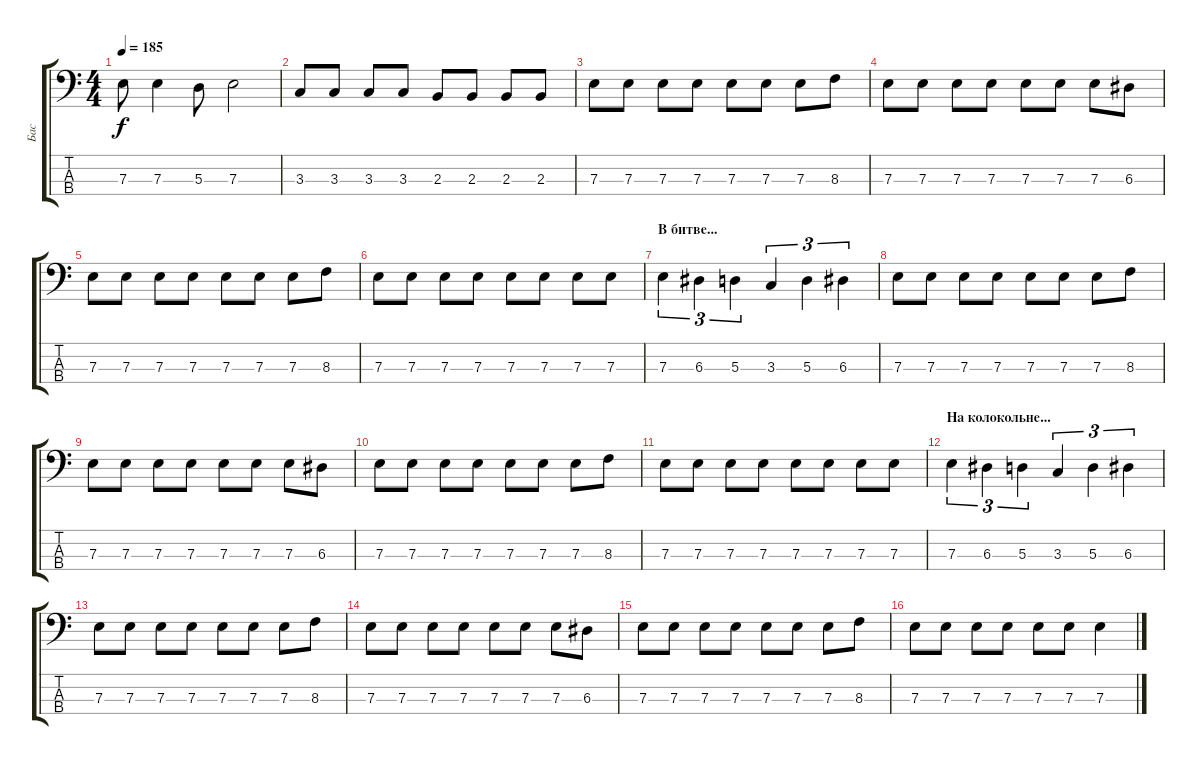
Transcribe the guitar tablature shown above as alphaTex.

\track ("Бас" "Бас") {instrument electricbassfinger}
\staff {score tabs}
\tuning (G2 D2 A1 E1) {hide}
\ts (4 4)
\tempo 185
\clef f4
\ks c
7.3.8{dy f} 7.3.4 5.3.8 7.3.2 |
3.3.8 3.3.8 3.3.8 3.3.8 2.3.8 2.3.8 2.3.8 2.3.8 |
7.3.8 7.3.8 7.3.8 7.3.8 7.3.8 7.3.8 7.3.8 8.3.8 |
7.3.8 7.3.8 7.3.8 7.3.8 7.3.8 7.3.8 7.3.8 6.3.8 |
7.3.8 7.3.8 7.3.8 7.3.8 7.3.8 7.3.8 7.3.8 8.3.8 |
7.3.8 7.3.8 7.3.8 7.3.8 7.3.8 7.3.8 7.3.8 7.3.8 |
\section ("" "В битве...")
7.3.4{tu (3 2)} 6.3.4{tu (3 2)} 5.3.4{tu (3 2)} 3.3.4{tu (3 2)} 5.3.4{tu (3 2)} 6.3.4{tu (3 2)} |
7.3.8 7.3.8 7.3.8 7.3.8 7.3.8 7.3.8 7.3.8 8.3.8 |
7.3.8 7.3.8 7.3.8 7.3.8 7.3.8 7.3.8 7.3.8 6.3.8 |
7.3.8 7.3.8 7.3.8 7.3.8 7.3.8 7.3.8 7.3.8 8.3.8 |
7.3.8 7.3.8 7.3.8 7.3.8 7.3.8 7.3.8 7.3.8 7.3.8 |
\section ("" "На колокольне...")
7.3.4{tu (3 2)} 6.3.4{tu (3 2)} 5.3.4{tu (3 2)} 3.3.4{tu (3 2)} 5.3.4{tu (3 2)} 6.3.4{tu (3 2)} |
7.3.8 7.3.8 7.3.8 7.3.8 7.3.8 7.3.8 7.3.8 8.3.8 |
7.3.8 7.3.8 7.3.8 7.3.8 7.3.8 7.3.8 7.3.8 6.3.8 |
7.3.8 7.3.8 7.3.8 7.3.8 7.3.8 7.3.8 7.3.8 8.3.8 |
7.3.8 7.3.8 7.3.8 7.3.8 7.3.8 7.3.8 7.3.4
